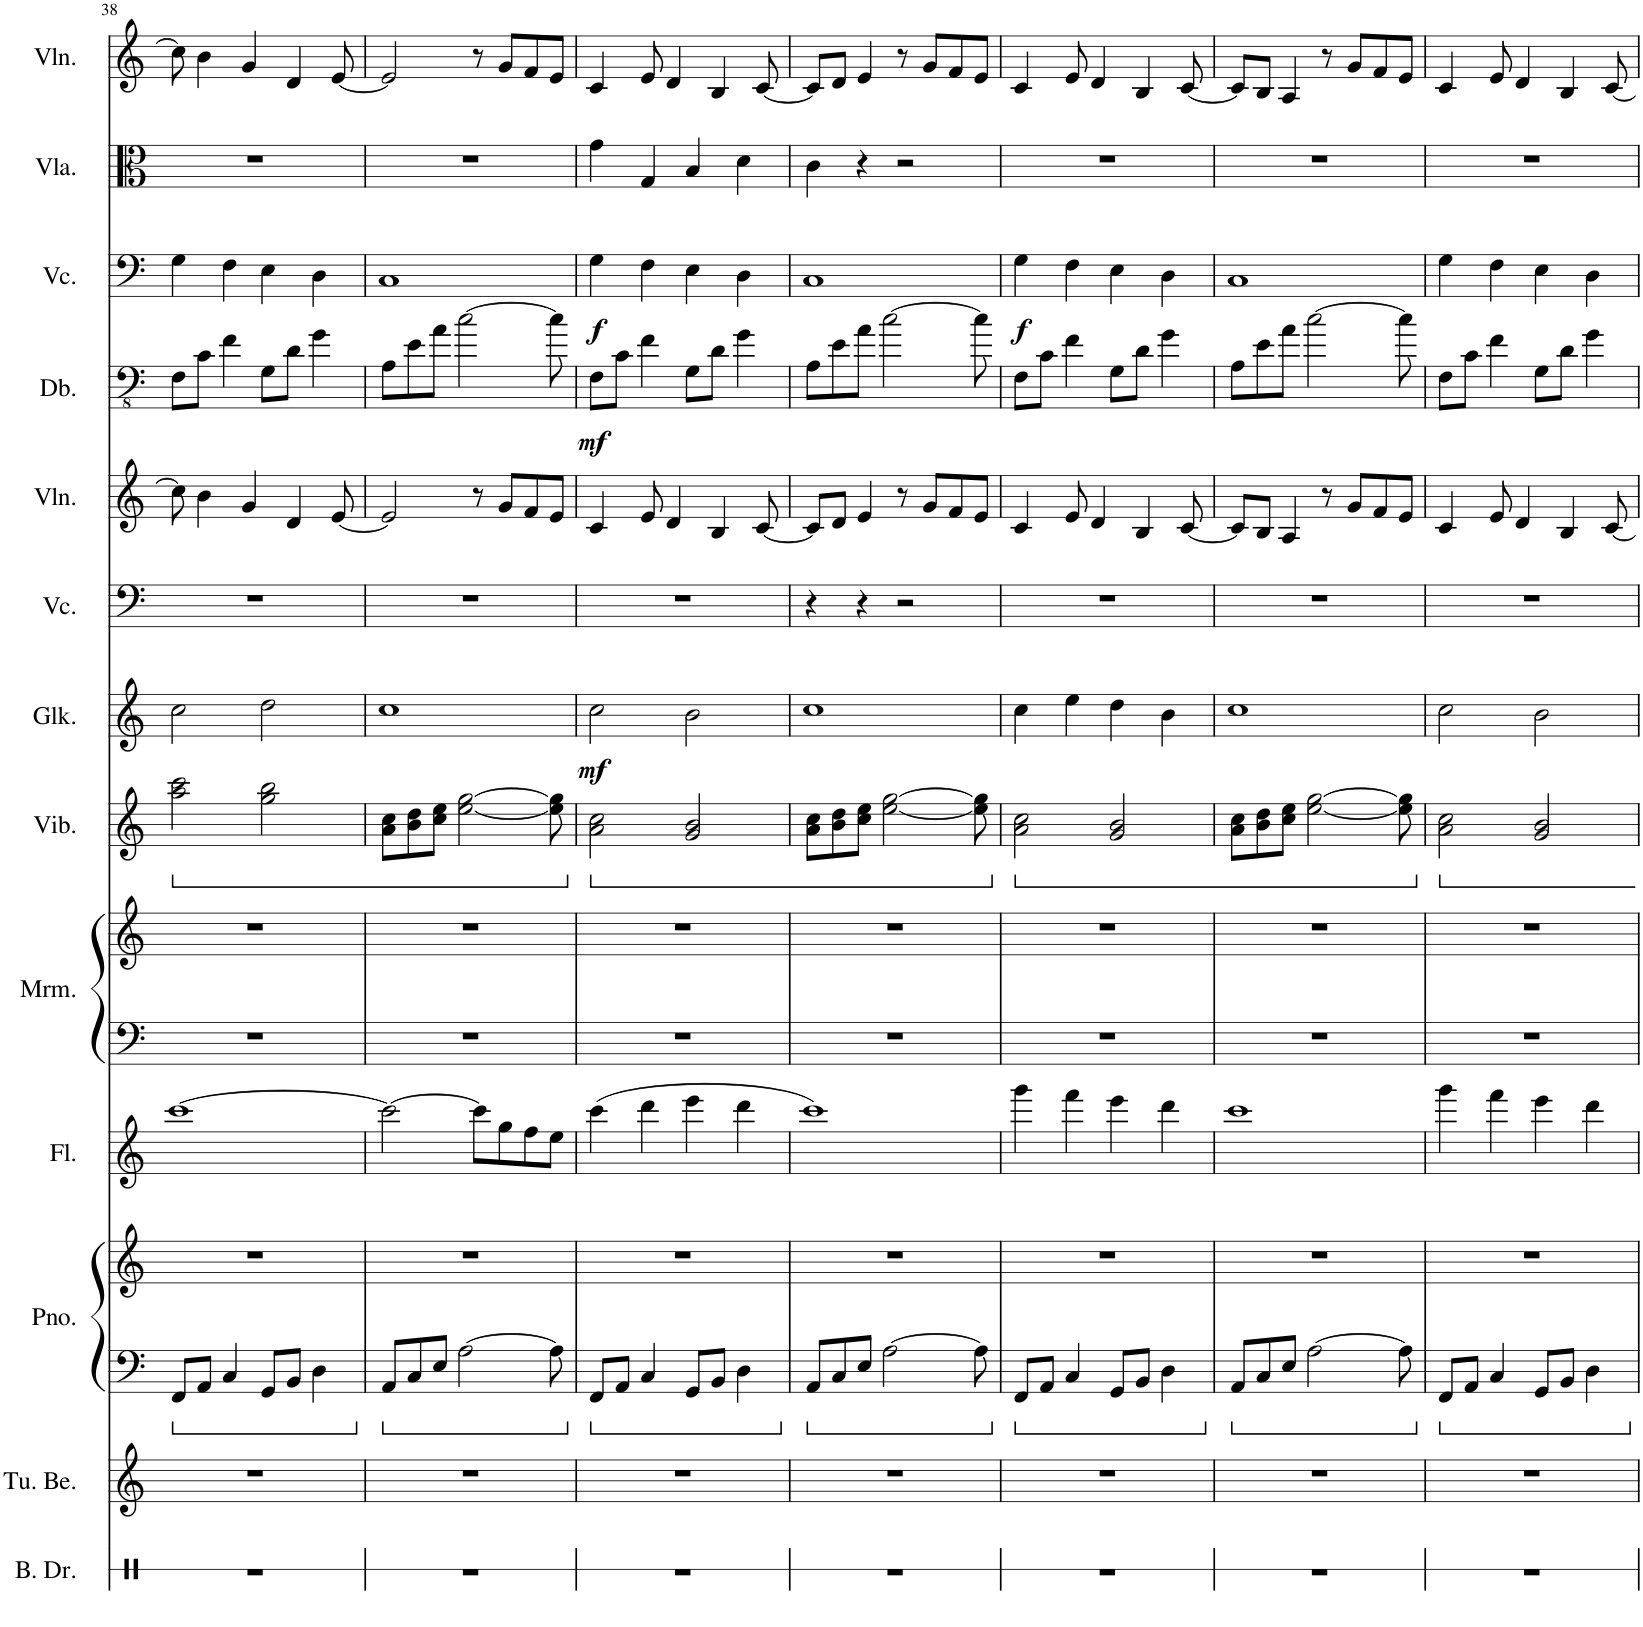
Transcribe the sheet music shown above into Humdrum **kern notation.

**kern	**kern	**kern	**kern	**kern	**kern	**kern	**kern	**kern	**dynam	**kern	**kern	**kern	**dynam	**kern	**dynam	**kern	**kern
*part13	*part12	*part11	*part11	*part10	*part9	*part9	*part8	*part7	*part7	*part6	*part5	*part4	*part4	*part3	*part3	*part2	*part1
*staff15	*staff14	*staff13	*staff12	*staff11	*staff10	*staff9	*staff8	*staff7	*staff7	*staff6	*staff5	*staff4	*staff4	*staff3	*staff3	*staff2	*staff1
*I"Bass Drum	*I"Tubular Bells	*I"Piano	*	*I"Flute	*I"Marimba	*	*I"Vibraphone	*I"Glockenspiel	*	*I"Violoncello	*I"Violin	*I"Double Bass	*	*I"Violoncello	*	*I"Viola	*I"Violin
*I'B. Dr.	*I'Tu. Be.	*I'Pno.	*	*I'Fl.	*I'Mrm.	*	*I'Vib.	*I'Glk.	*	*I'Vc.	*I'Vln.	*I'Db.	*	*I'Vc.	*	*I'Vla.	*I'Vln.
!!LO:PB:g=z
*clefX	*clefG2	*clefF4	*clefG2	*clefG2	*clefF4	*clefG2	*clefG2	*clefG2	*	*clefF4	*clefG2	*clefFv4	*	*clefF4	*	*clefC3	*clefG2
*	*	*	*	*	*	*	*	*Trd-14c-24	*	*	*	*Trd7c12	*	*	*	*	*
*k[]	*k[]	*k[]	*k[]	*k[]	*k[]	*k[]	*k[]	*k[]	*	*k[]	*k[]	*k[]	*	*k[]	*	*k[]	*k[]
*M4/4	*M4/4	*M4/4	*M4/4	*M4/4	*M4/4	*M4/4	*M4/4	*M4/4	*	*M4/4	*M4/4	*M4/4	*	*M4/4	*	*M4/4	*M4/4
*	*	*	*	*	*	*	*ped	*	*	*	*	*	*	*	*	*	*
=38	=38	=38	=38	=38	=38	=38	=38	=38	=38	=38	=38	=38	=38	=38	=38	=38	=38
1r	1r	8FF/L	1r	[1ccc	1r	1r	2aa\ 2ccc\	2cc\	.	1r	8cc\]	8FF\L	.	4G\	.	1r	8cc\]
.	.	8AA/J	.	.	.	.	.	.	.	.	4b\	8C\J	.	.	.	.	4b\
.	.	4C/	.	.	.	.	.	.	.	.	.	4F\	.	4F\	.	.	.
.	.	.	.	.	.	.	.	.	.	.	4g/	.	.	.	.	.	4g/
.	.	8GG/L	.	.	.	.	2gg\ 2bb\	2dd\	.	.	.	8GG\L	.	4E\	.	.	.
.	.	8BB/J	.	.	.	.	.	.	.	.	4d/	8D\J	.	.	.	.	4d/
.	.	4D\	.	.	.	.	.	.	.	.	.	4G\	.	4D\	.	.	.
.	.	.	.	.	.	.	.	.	.	.	[8e/	.	.	.	.	.	[8e/
=39	=39	=39	=39	=39	=39	=39	=39	=39	=39	=39	=39	=39	=39	=39	=39	=39	=39
1r	1r	8AA/L	1r	2ccc\_	1r	1r	8a\ 8cc\L	1cc	.	1r	2e/]	8AA\L	.	1C	.	1r	2e/]
.	.	8C/	.	.	.	.	8b\ 8dd\	.	.	.	.	8E\	.	.	.	.	.
.	.	8E/J	.	.	.	.	8cc\ 8ee\J	.	.	.	.	8A\J	.	.	.	.	.
.	.	[2A\	.	.	.	.	[2ee\ [2gg\	.	.	.	.	[2c\	.	.	.	.	.
.	.	.	.	8ccc\L]	.	.	.	.	.	.	8r	.	.	.	.	.	8r
.	.	.	.	8gg\	.	.	.	.	.	.	8g/L	.	.	.	.	.	8g/L
.	.	.	.	8ff\	.	.	.	.	.	.	8f/	.	.	.	.	.	8f/
.	.	8A\]	.	8ee\J	.	.	8ee\] 8gg\]	.	.	.	8e/J	8c\]	.	.	.	.	8e/J
=40	=40	=40	=40	=40	=40	=40	=40	=40	=40	=40	=40	=40	=40	=40	=40	=40	=40
*	*	*	*	*	*	*	*Xped	*	*	*	*	*	*	*	*	*	*
*	*	*	*	*	*	*	*ped	*	*	*	*	*	*	*	*	*	*
!	!	!	!	!	!	!	!	!	!LO:DY:b	!	!	!	!LO:DY:b	!	!LO:DY:b	!	!
1r	1r	8FF/L	1r	(4ccc\	1r	1r	2a\ 2cc\	2cc\	mf	1r	4c/	8FF\L	mf	4G\	f	4g\	4c/
.	.	8AA/J	.	.	.	.	.	.	.	.	.	8C\J	.	.	.	.	.
.	.	4C/	.	4ddd\	.	.	.	.	.	.	8e/	4F\	.	4F\	.	4G/	8e/
.	.	.	.	.	.	.	.	.	.	.	4d/	.	.	.	.	.	4d/
.	.	8GG/L	.	4eee\	.	.	2g/ 2b/	2b\	.	.	.	8GG\L	.	4E\	.	4B/	.
.	.	8BB/J	.	.	.	.	.	.	.	.	4B/	8D\J	.	.	.	.	4B/
.	.	4D\	.	4ddd\	.	.	.	.	.	.	.	4G\	.	4D\	.	4d\	.
.	.	.	.	.	.	.	.	.	.	.	[8c/	.	.	.	.	.	[8c/
=41	=41	=41	=41	=41	=41	=41	=41	=41	=41	=41	=41	=41	=41	=41	=41	=41	=41
1r	1r	8AA/L	1r	1ccc)	1r	1r	8a\ 8cc\L	1cc	.	4r	8c/L]	8AA\L	.	1C	.	4c\	8c/L]
.	.	8C/	.	.	.	.	8b\ 8dd\	.	.	.	8d/J	8E\	.	.	.	.	8d/J
.	.	8E/J	.	.	.	.	8cc\ 8ee\J	.	.	4r	4e/	8A\J	.	.	.	4r	4e/
.	.	[2A\	.	.	.	.	[2ee\ [2gg\	.	.	.	.	[2c\	.	.	.	.	.
.	.	.	.	.	.	.	.	.	.	2r	8r	.	.	.	.	2r	8r
.	.	.	.	.	.	.	.	.	.	.	8g/L	.	.	.	.	.	8g/L
.	.	.	.	.	.	.	.	.	.	.	8f/	.	.	.	.	.	8f/
.	.	8A\]	.	.	.	.	8ee\] 8gg\]	.	.	.	8e/J	8c\]	.	.	.	.	8e/J
=42	=42	=42	=42	=42	=42	=42	=42	=42	=42	=42	=42	=42	=42	=42	=42	=42	=42
*	*	*	*	*	*	*	*Xped	*	*	*	*	*	*	*	*	*	*
*	*	*	*	*	*	*	*ped	*	*	*	*	*	*	*	*	*	*
!	!	!	!	!	!	!	!	!	!	!	!	!	!	!	!LO:DY:b	!	!
1r	1r	8FF/L	1r	4ggg\	1r	1r	2a\ 2cc\	4cc\	.	1r	4c/	8FF\L	.	4G\	f	1r	4c/
.	.	8AA/J	.	.	.	.	.	.	.	.	.	8C\J	.	.	.	.	.
.	.	4C/	.	4fff\	.	.	.	4ee\	.	.	8e/	4F\	.	4F\	.	.	8e/
.	.	.	.	.	.	.	.	.	.	.	4d/	.	.	.	.	.	4d/
.	.	8GG/L	.	4eee\	.	.	2g/ 2b/	4dd\	.	.	.	8GG\L	.	4E\	.	.	.
.	.	8BB/J	.	.	.	.	.	.	.	.	4B/	8D\J	.	.	.	.	4B/
.	.	4D\	.	4ddd\	.	.	.	4b\	.	.	.	4G\	.	4D\	.	.	.
.	.	.	.	.	.	.	.	.	.	.	[8c/	.	.	.	.	.	[8c/
=43	=43	=43	=43	=43	=43	=43	=43	=43	=43	=43	=43	=43	=43	=43	=43	=43	=43
1r	1r	8AA/L	1r	1ccc	1r	1r	8a\ 8cc\L	1cc	.	1r	8c/L]	8AA\L	.	1C	.	1r	8c/L]
.	.	8C/	.	.	.	.	8b\ 8dd\	.	.	.	8B/J	8E\	.	.	.	.	8B/J
.	.	8E/J	.	.	.	.	8cc\ 8ee\J	.	.	.	4A/	8A\J	.	.	.	.	4A/
.	.	[2A\	.	.	.	.	[2ee\ [2gg\	.	.	.	.	[2c\	.	.	.	.	.
.	.	.	.	.	.	.	.	.	.	.	8r	.	.	.	.	.	8r
.	.	.	.	.	.	.	.	.	.	.	8g/L	.	.	.	.	.	8g/L
.	.	.	.	.	.	.	.	.	.	.	8f/	.	.	.	.	.	8f/
.	.	8A\]	.	.	.	.	8ee\] 8gg\]	.	.	.	8e/J	8c\]	.	.	.	.	8e/J
=44	=44	=44	=44	=44	=44	=44	=44	=44	=44	=44	=44	=44	=44	=44	=44	=44	=44
*	*	*	*	*	*	*	*Xped	*	*	*	*	*	*	*	*	*	*
1r	1r	8FF/L	1r	4ggg\	1r	1r	2a\ 2cc\	2cc\	.	1r	4c/	8FF\L	.	4G\	.	1r	4c/
.	.	8AA/J	.	.	.	.	.	.	.	.	.	8C\J	.	.	.	.	.
.	.	4C/	.	4fff\	.	.	.	.	.	.	8e/	4F\	.	4F\	.	.	8e/
.	.	.	.	.	.	.	.	.	.	.	4d/	.	.	.	.	.	4d/
.	.	8GG/L	.	4eee\	.	.	2g/ 2b/	2b\	.	.	.	8GG\L	.	4E\	.	.	.
.	.	8BB/J	.	.	.	.	.	.	.	.	4B/	8D\J	.	.	.	.	4B/
.	.	4D\	.	4ddd\	.	.	.	.	.	.	.	4G\	.	4D\	.	.	.
.	.	.	.	.	.	.	.	.	.	.	[8c/	.	.	.	.	.	[8c/
=	=	=	=	=	=	=	=	=	=	=	=	=	=	=	=	=	=
*-	*-	*-	*-	*-	*-	*-	*-	*-	*-	*-	*-	*-	*-	*-	*-	*-	*-
